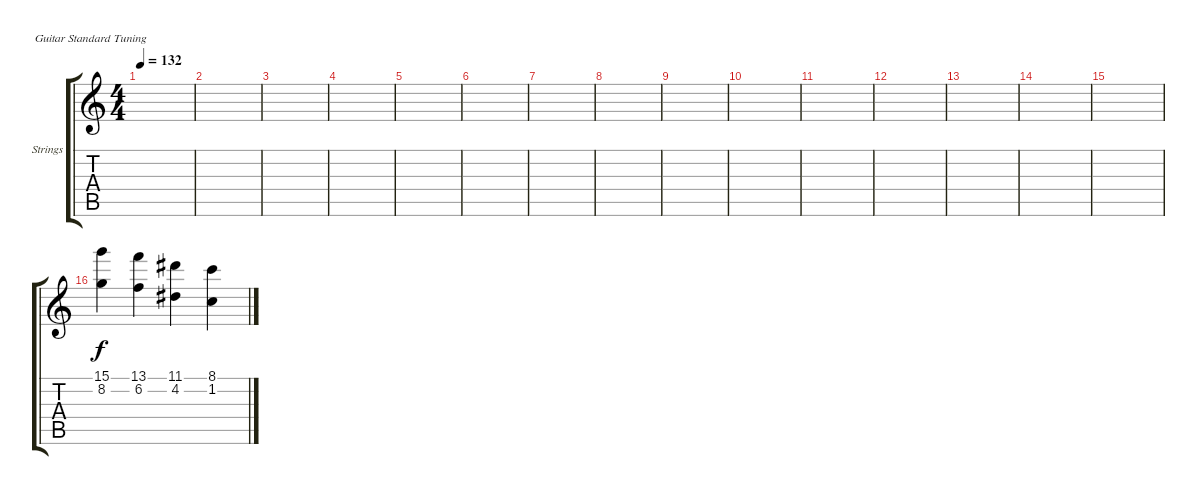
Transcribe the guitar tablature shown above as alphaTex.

\defaultSystemsLayout 4
\bracketExtendMode groupsimilarinstruments
\firstSystemTrackNameOrientation horizontal
\otherSystemsTrackNameOrientation horizontal
\track ("Strings" "Strings") {instrument electricguitarclean}
\staff {score tabs}
\tuning (E4 B3 G3 D3 A2 E2)
\ts (4 4)
\tempo 132
\clef g2
\scale
0.333333
\ks c
|
\scale
0.333333 |
\scale
0.333333 |
\scale
0.333333 |
\scale
0.333333 |
\scale
0.333333 |
\scale
0.333333 |
\scale
0.333333 |
\scale
0.333333 |
\scale
0.333333 |
\scale
0.333333 |
\scale
0.333333 |
\scale
0.333333 |
\scale
0.333333 |
\scale
0.333333 |
\scale
0.333333 (15.1 8.2).4 (6.2 13.1).4 (11.1 4.2).4 (1.2 8.1).4
